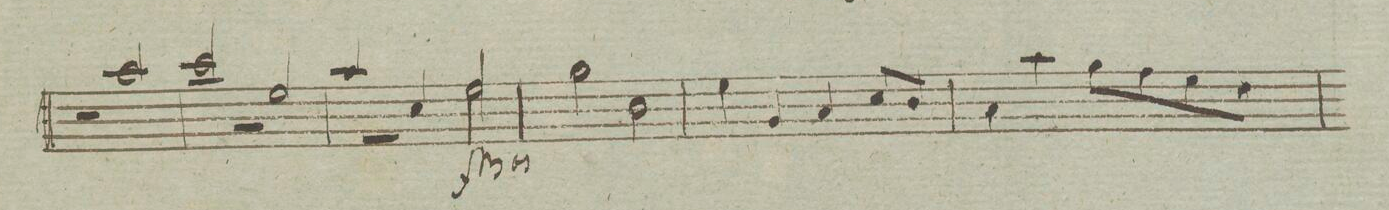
**kern	**dynam
*I"Basso	*
*clefF4	*
*k[]	*
*met(c)	*
*M4/4	*
2r	.
2c/	.
=100	=100
*^	*
2e/	1r	.
2G/	.	.
=101	=101	=101
4c/	2rAA	.
4E/	.	.
2G/	2G\	f
*v	*v	*
=102	=102
2B\	.
2D\	.
=103	=103
4G\	.
4BB/	.
4C/	.
8E/L	.
8D/J	.
=104	=104
4C\	.
4c\	.
8B\L	.
8A\	.
8G\	.
8F\J	.
=105	=105
*-	*-
